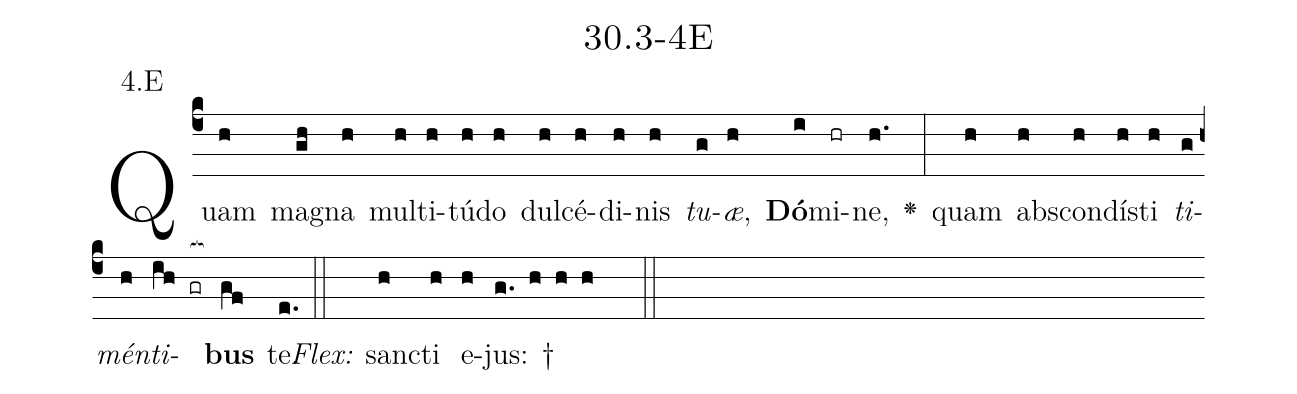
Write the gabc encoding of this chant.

name: 30.3-4E;
annotation: 4.E;
%%
(c4)Quam(h) ma(gh)gna(h) mul(h)ti(h)tú(h)do(h) dul(h)cé(h)di(h)nis(h) <i>tu</i>(g)<i>æ</i>,(h) <b>Dó</b>(i)mi(hr)ne,(h.) <v>\greheightstar</v>(:) quam(h) abs(h)con(h)dís(h)ti(h) <i>ti</i>(g)<i>mén</i>(h)<i>ti</i>(ih gr[ocb:1{])<b>bus</b>(gf[ocb:0}]) te.(e.) (::)
<i>Flex:</i>()  sanc(h)ti(h) e(h)jus: †(g. h h h  ::)

%E(h) u(g) o(h) u(ih) a(gf) e.(e.) (::)
